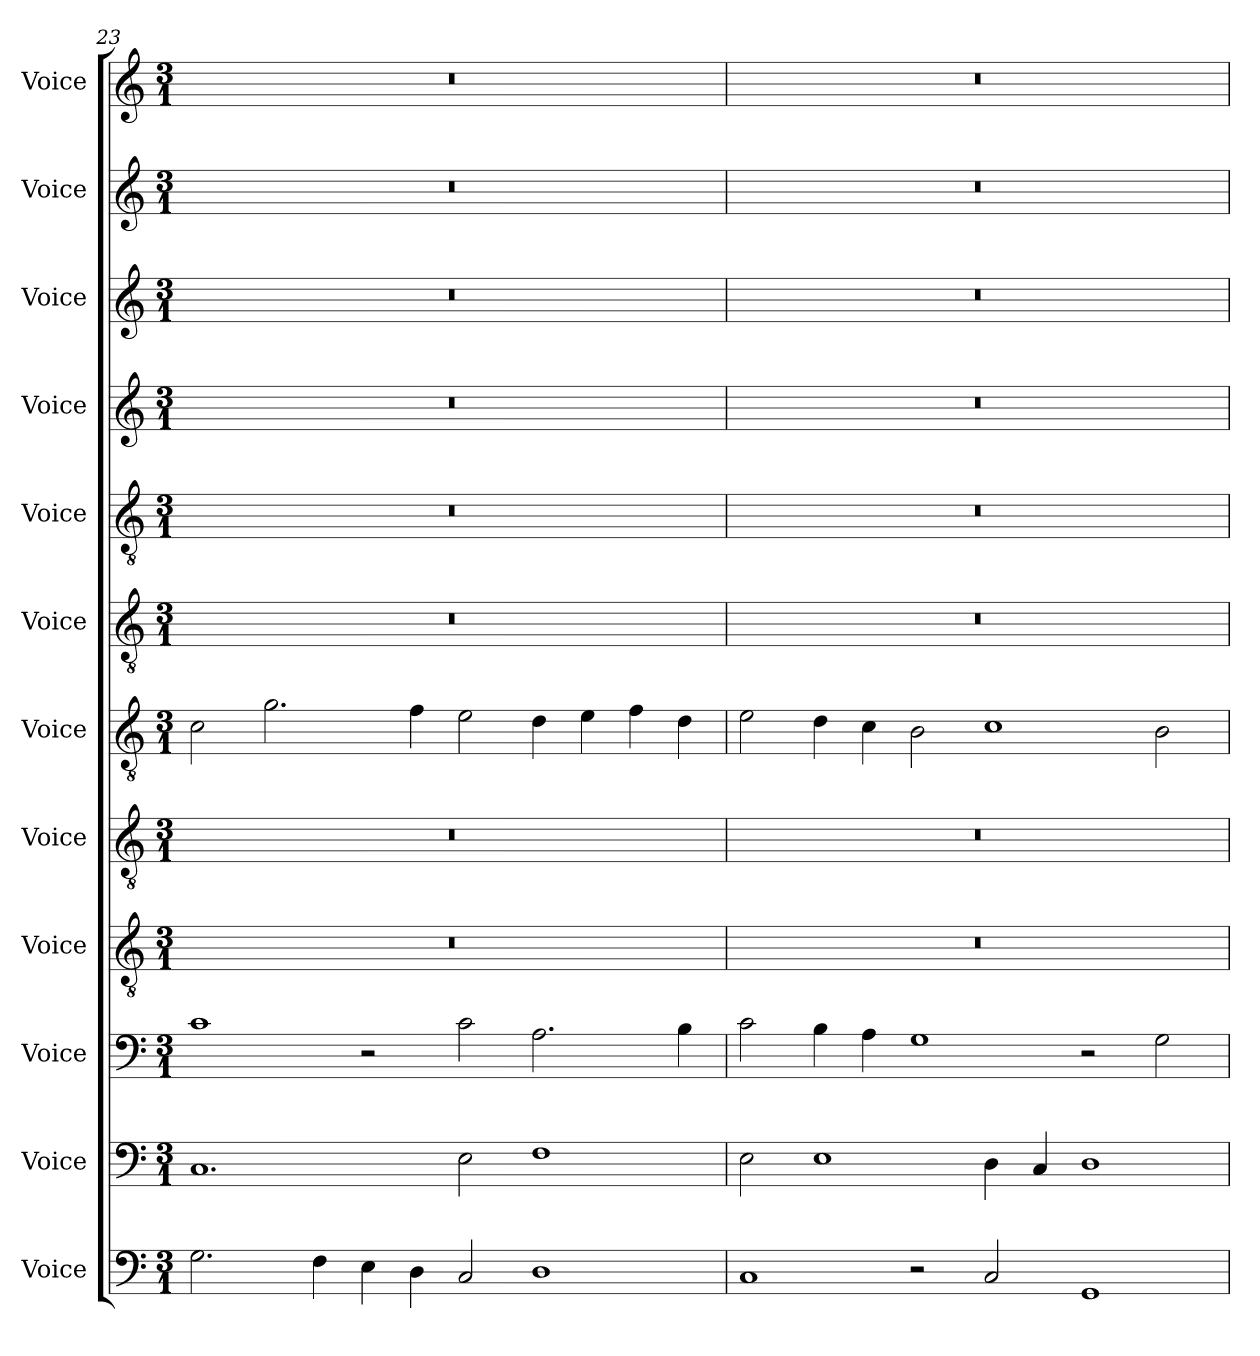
**kern	**kern	**kern	**kern	**kern	**kern	**kern	**kern	**kern	**kern	**kern	**kern
*part12	*part11	*part10	*part9	*part8	*part7	*part6	*part5	*part4	*part3	*part2	*part1
*staff12	*staff11	*staff10	*staff9	*staff8	*staff7	*staff6	*staff5	*staff4	*staff3	*staff2	*staff1
*I"Voice	*I"Voice	*I"Voice	*I"Voice	*I"Voice	*I"Voice	*I"Voice	*I"Voice	*I"Voice	*I"Voice	*I"Voice	*I"Voice
*I'V	*I'V	*I'V	*I'V	*I'V	*I'V	*I'V	*I'V	*I'V	*I'V	*I'V	*I'V
!!LO:PB:g=z
*clefF4	*clefF4	*clefF4	*clefGv2	*clefGv2	*clefGv2	*clefGv2	*clefGv2	*clefG2	*clefG2	*clefG2	*clefG2
*k[]	*k[]	*k[]	*k[]	*k[]	*k[]	*k[]	*k[]	*k[]	*k[]	*k[]	*k[]
*M3/1	*M3/1	*M3/1	*M3/1	*M3/1	*M3/1	*M3/1	*M3/1	*M3/1	*M3/1	*M3/1	*M3/1
=23	=23	=23	=23	=23	=23	=23	=23	=23	=23	=23	=23
2.G\	1.C	1c	0.r	0.r	2c\	0.r	0.r	0.r	0.r	0.r	0.r
.	.	.	.	.	2.g\	.	.	.	.	.	.
4F\	.	.	.	.	.	.	.	.	.	.	.
4E\	.	2r	.	.	.	.	.	.	.	.	.
4D\	.	.	.	.	4f\	.	.	.	.	.	.
2C/	2E\	2c\	.	.	2e\	.	.	.	.	.	.
1D	1F	2.A\	.	.	4d\	.	.	.	.	.	.
.	.	.	.	.	4e\	.	.	.	.	.	.
.	.	.	.	.	4f\	.	.	.	.	.	.
.	.	4B\	.	.	4d\	.	.	.	.	.	.
=24	=24	=24	=24	=24	=24	=24	=24	=24	=24	=24	=24
1C	2E\	2c\	0.r	0.r	2e\	0.r	0.r	0.r	0.r	0.r	0.r
.	1E	4B\	.	.	4d\	.	.	.	.	.	.
.	.	4A\	.	.	4c\	.	.	.	.	.	.
2r	.	1G	.	.	2B\	.	.	.	.	.	.
2C/	4D\	.	.	.	1c	.	.	.	.	.	.
.	4C/	.	.	.	.	.	.	.	.	.	.
1GG	1D	2r	.	.	.	.	.	.	.	.	.
.	.	2G\	.	.	2B\	.	.	.	.	.	.
=	=	=	=	=	=	=	=	=	=	=	=
*-	*-	*-	*-	*-	*-	*-	*-	*-	*-	*-	*-
